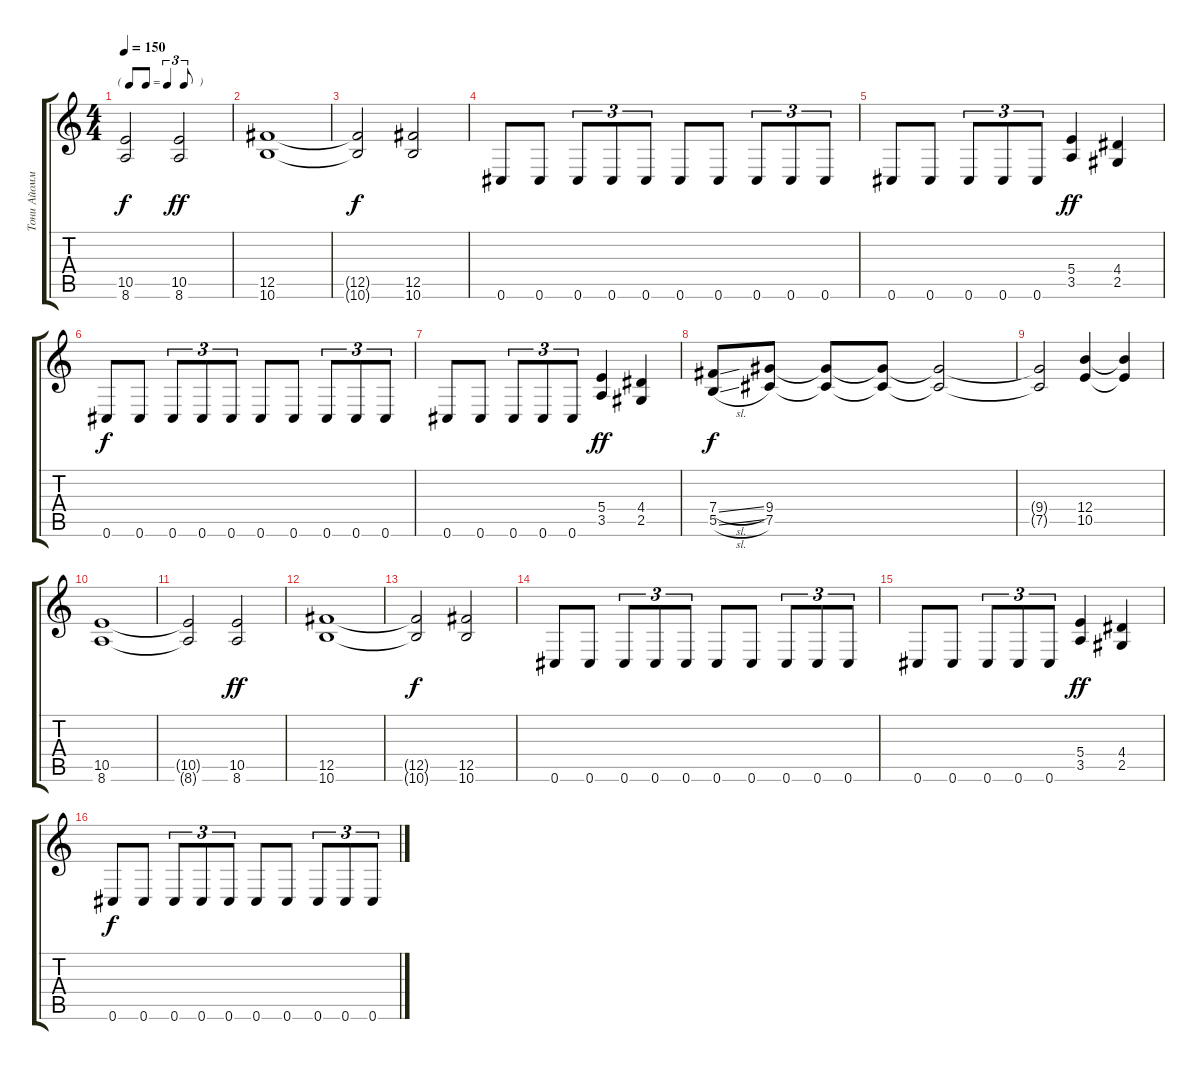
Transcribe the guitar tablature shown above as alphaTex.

\track ("Тони Айомми 1" "Тони Айомм") {instrument distortionguitar}
\staff {score tabs}
\tuning (Db4 Ab3 E3 B2 Gb2 Db2) {hide}
\ts (4 4)
\tf triplet8th
\tempo 150
\clef g2
\ks c
(10.5{t} 8.6{t}).2{dy f} (10.5 8.6).2{dy ff} |
(12.5 10.6).1 |
(12.5{t} 10.6{t}).2{dy f} (12.5 10.6).2 |
0.6.8 0.6.8 0.6.8{tu (3 2)} 0.6.8{tu (3 2)} 0.6.8{tu (3 2)} 0.6.8 0.6.8 0.6.8{tu (3 2)} 0.6.8{tu (3 2)} 0.6.8{tu (3 2)} |
0.6.8 0.6.8 0.6.8{tu (3 2)} 0.6.8{tu (3 2)} 0.6.8{tu (3 2)} (5.4 3.5).4{dy ff} (4.4 2.5).4 |
0.6.8{dy f} 0.6.8 0.6.8{tu (3 2)} 0.6.8{tu (3 2)} 0.6.8{tu (3 2)} 0.6.8 0.6.8 0.6.8{tu (3 2)} 0.6.8{tu (3 2)} 0.6.8{tu (3 2)} |
0.6.8 0.6.8 0.6.8{tu (3 2)} 0.6.8{tu (3 2)} 0.6.8{tu (3 2)} (5.4 3.5).4{dy ff} (4.4 2.5).4 |
(7.4{sl} 5.5{sl}).8{dy f} (9.4 7.5).8 (9.4{t} 7.5{t}).8 (9.4{t} 7.5{t}).8 (9.4{t} 7.5{t}).2 |
(9.4{t} 7.5{t}).2 (12.4 10.5).4 (12.4{t} 10.5{t}).4 |
(10.5 8.6).1 |
(10.5{t} 8.6{t}).2 (10.5 8.6).2{dy ff} |
(12.5 10.6).1 |
(12.5{t} 10.6{t}).2{dy f} (12.5 10.6).2 |
0.6.8 0.6.8 0.6.8{tu (3 2)} 0.6.8{tu (3 2)} 0.6.8{tu (3 2)} 0.6.8 0.6.8 0.6.8{tu (3 2)} 0.6.8{tu (3 2)} 0.6.8{tu (3 2)} |
0.6.8 0.6.8 0.6.8{tu (3 2)} 0.6.8{tu (3 2)} 0.6.8{tu (3 2)} (5.4 3.5).4{dy ff} (4.4 2.5).4 |
0.6.8{dy f} 0.6.8 0.6.8{tu (3 2)} 0.6.8{tu (3 2)} 0.6.8{tu (3 2)} 0.6.8 0.6.8 0.6.8{tu (3 2)} 0.6.8{tu (3 2)} 0.6.8{tu (3 2)}
